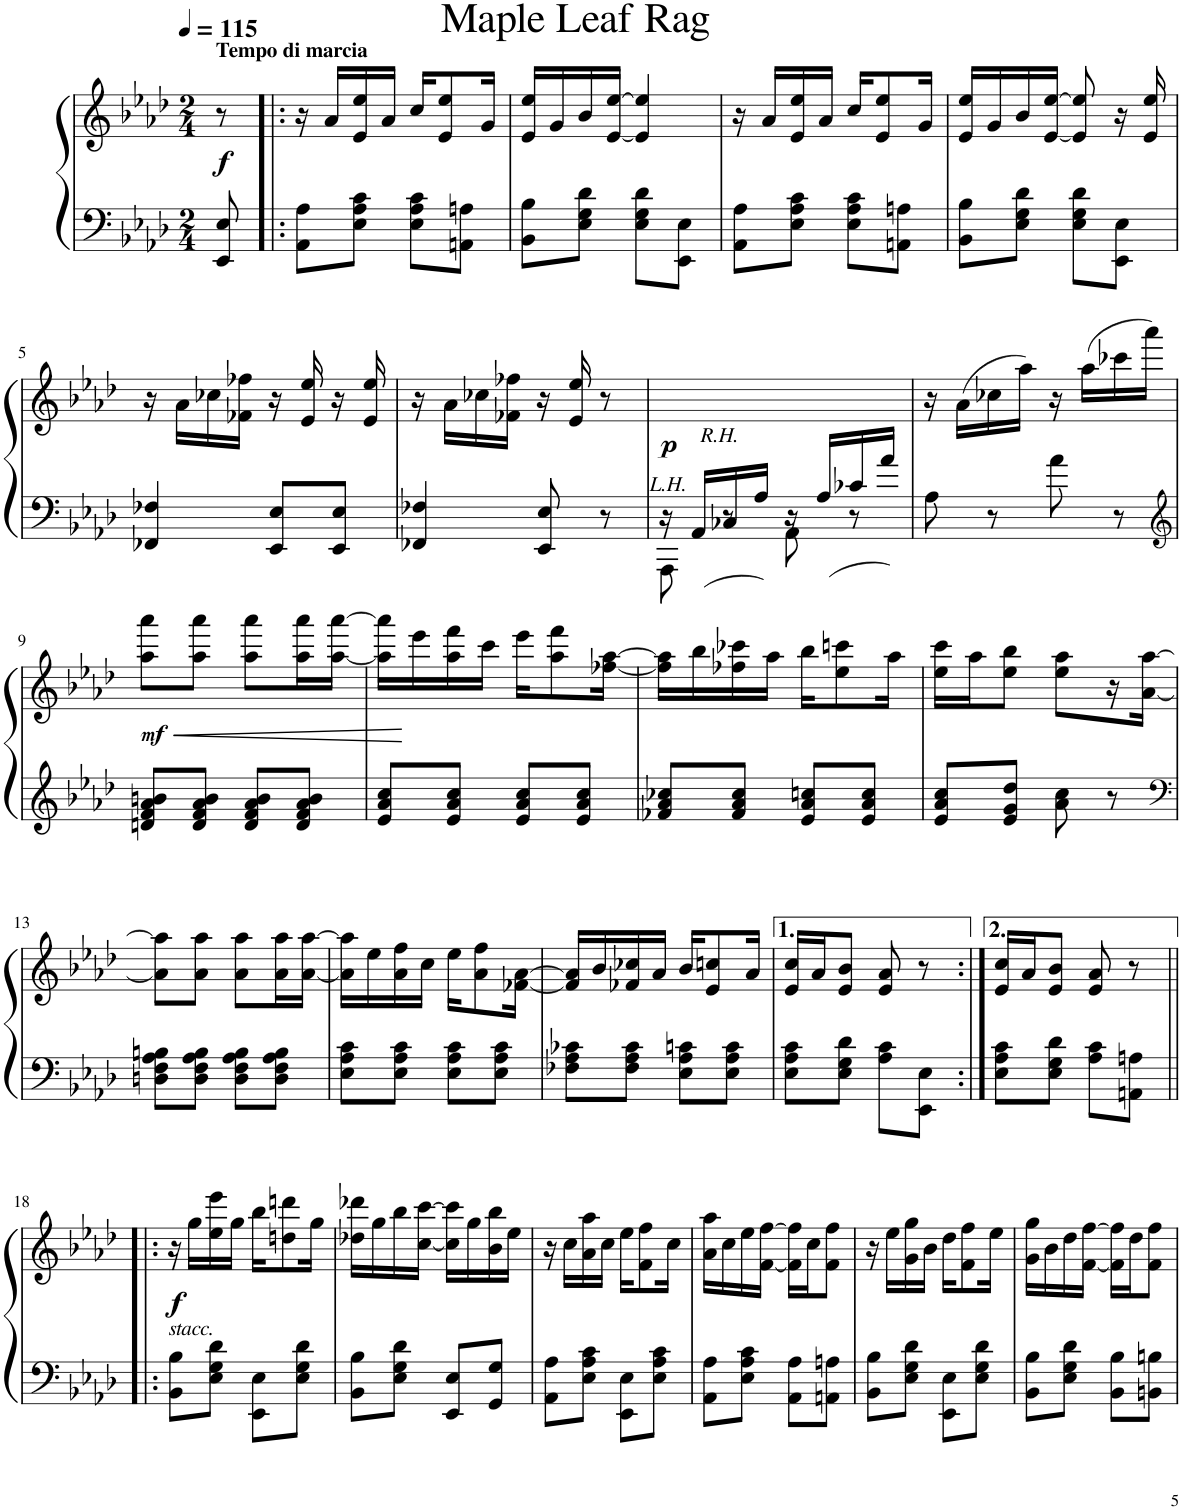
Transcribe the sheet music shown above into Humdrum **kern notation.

**kern	**kern	**dynam
*part1	*part1	*part1
*staff2	*staff1	*staff1/2
*I"Piano	*	*
*I'Pno.	*	*
!!LO:PB:g=z
*clefF4	*clefG2	*
*k[b-e-a-d-]	*k[b-e-a-d-]	*
*M2/4	*M2/4	*
*MM115	*MM115	*
=	=	=
!	!LO:TX:a:t=Maple Leaf Rag	!
!	!LO:TX:a:B:t=Tempo di marcia	!
!	!	!LO:DY:b
8EE-/ 8E-/	8r	f
=1!|:	=1!|:	=1!|:
8AA-\ 8A-\L	16r	.
.	16a-/LL	.
8E-\ 8A-\ 8c\J	16e-/ 16ee-/	.
.	16a-/JJ	.
8E-\ 8A-\ 8c\L	16cc/KL	.
.	8e-/ 8ee-/	.
8AAn\ 8An\J	.	.
.	16g/Jk	.
=2	=2	=2
8BB-\ 8B-\L	16e-/ 16ee-/LL	.
.	16g/	.
8E-\ 8G\ 8d-\J	16b-/	.
.	[16e-/ [16ee-/JJ	.
8E-\ 8G\ 8d-\L	4e-/] 4ee-/]	.
8EE-\ 8E-\J	.	.
=3	=3	=3
8AA-\ 8A-\L	16r	.
.	16a-/LL	.
8E-\ 8A-\ 8c\J	16e-/ 16ee-/	.
.	16a-/JJ	.
8E-\ 8A-\ 8c\L	16cc/KL	.
.	8e-/ 8ee-/	.
8AAn\ 8An\J	.	.
.	16g/Jk	.
=4	=4	=4
8BB-\ 8B-\L	16e-/ 16ee-/LL	.
.	16g/	.
8E-\ 8G\ 8d-\J	16b-/	.
.	[16e-/ [16ee-/JJ	.
8E-\ 8G\ 8d-\L	8e-/] 8ee-/]	.
8EE-\ 8E-\J	16r	.
.	16e-/ 16ee-/	.
!!LO:LB:g=z
=5	=5	=5
4FF-X/ 4F-X/	16r	.
.	16a-\LL	.
.	16cc-X\	.
.	16f-X\ 16ff-X\JJ	.
8EE-/ 8E-/L	16r	.
.	16e-/ 16ee-/	.
8EE-/ 8E-/J	16r	.
.	16e-/ 16ee-/	.
=6	=6	=6
4FF-X/ 4F-X/	16r	.
.	16a-\LL	.
.	16cc-X\	.
.	16f-X\ 16ff-X\JJ	.
8EE-/ 8E-/	16r	.
.	16e-/ 16ee-/	.
8r	8r	.
=7	=7	=7
*^	*	*
!LO:TX:a:i:t=L.H.	!	!	!
!	!	!	!LO:DY:b
16ryy	8AAA-\	16r	p
!	!	!LO:TX:b:i:t=R.H.	!
16AA-/LL	.	8.ryy	.
16C-X/	8r	.	.
16A-/JJ	.	.	.
16ryy	8AA-\	16r	.
16A-/LL	.	8.ryy	.
16c-X/	8r	.	.
16a-/JJ	.	.	.
*v	*v	*	*
=8	=8	=8
8A-\	16r	.
.	(16a-\LL	.
8r	16cc-X\	.
.	16aa-\JJ)	.
8a-\	16r	.
.	(16aa-\LL	.
8r	16ccc-X\	.
.	16aaa-\JJ)	.
!!LO:LB:g=z
=9	=9	=9
*clefG2	*	*
!	!	!LO:HP:b
!	!	!LO:DY:n=1:b
8dn/ 8f/ 8a-/ 8bn/L	8aa-\ 8aaa-\L	< mf
8d/ 8f/ 8a-/ 8b/J	8aa-\ 8aaa-\J	.
8d/ 8f/ 8a-/ 8b/L	8aa-\ 8aaa-\L	.
8d/ 8f/ 8a-/ 8b/J	16aa-\ 16aaa-\L	.
.	[16aa-\ [16aaa-\JJ	.
=10	=10	=10
8e-/ 8a-/ 8cc/L	16aa-\] 16aaa-\]LL	.
.	16eee-\	[
8e-/ 8a-/ 8cc/J	16aa-\ 16fff\	.
.	16ccc\JJ	.
8e-/ 8a-/ 8cc/L	16eee-\KL	.
.	8aa-\ 8fff\	.
8e-/ 8a-/ 8cc/J	.	.
.	[16ff-X\ [16aa-\Jk	.
=11	=11	=11
8f-X/ 8a-/ 8cc-X/L	16ff-\] 16aa-\]LL	.
.	16bb-\	.
8f-/ 8a-/ 8cc-/J	16ff-X\ 16ccc-X\	.
.	16aa-\JJ	.
8e-/ 8a-/ 8ccn/L	16bb-\KL	.
.	8ee-\ 8cccn\	.
8e-/ 8a-/ 8cc/J	.	.
.	16aa-\Jk	.
=12	=12	=12
8e-/ 8a-/ 8cc/L	16ee-\ 16ccc\LL	.
.	16aa-\J	.
8e-/ 8g/ 8dd-/J	8ee-\ 8bb-\J	.
8a-\ 8cc\	8ee-\ 8aa-\L	.
8r	16r	.
.	[16a-\ [16aa-\JJ	.
!!LO:LB:g=z
=13	=13	=13
*clefF4	*	*
8Dn\ 8F\ 8A-\ 8Bn\L	8a-\] 8aa-\]L	.
8D\ 8F\ 8A-\ 8B\J	8a-\ 8aa-\J	.
8D\ 8F\ 8A-\ 8B\L	8a-\ 8aa-\L	.
8D\ 8F\ 8A-\ 8B\J	16a-\ 16aa-\L	.
.	[16a-\ [16aa-\JJ	.
=14	=14	=14
8E-\ 8A-\ 8c\L	16a-\] 16aa-\]LL	.
.	16ee-\	.
8E-\ 8A-\ 8c\J	16a-\ 16ff\	.
.	16cc\JJ	.
8E-\ 8A-\ 8c\L	16ee-\KL	.
.	8a-\ 8ff\	.
8E-\ 8A-\ 8c\J	.	.
.	[16f-X\ [16a-\Jk	.
=15	=15	=15
8F-X\ 8A-\ 8c-X\L	16f-/] 16a-/]LL	.
.	16b-/	.
8F-\ 8A-\ 8c-\J	16f-X/ 16cc-X/	.
.	16a-/JJ	.
8E-\ 8A-\ 8cn\L	16b-/KL	.
.	8e-/ 8ccn/	.
8E-\ 8A-\ 8c\J	.	.
.	16a-/Jk	.
=16	=16	=16
8E-\ 8A-\ 8c\L	16e-/ 16cc/LL	.
.	16a-/J	.
8E-\ 8G\ 8d-\J	8e-/ 8b-/J	.
8A-\ 8c\L	8e-/ 8a-/	.
8EE-\ 8E-\J	8r	.
=17:|!	=17:|!	=17:|!
8E-\ 8A-\ 8c\L	16e-/ 16cc/LL	.
.	16a-/J	.
8E-\ 8G\ 8d-\J	8e-/ 8b-/J	.
8A-\ 8c\L	8e-/ 8a-/	.
8AAn\ 8An\J	8r	.
!!LO:LB:g=z
=18!|:	=18!|:	=18!|:
!	!LO:TX:b:i:t=stacc.	!
!	!	!LO:DY:b
8BB-\ 8B-\L	16r	f
.	16gg\LL	.
8E-\ 8G\ 8d-\J	16ee-\ 16eee-\	.
.	16gg\JJ	.
8EE-\ 8E-\L	16bb-\KL	.
.	8ddn\ 8dddn\	.
8E-\ 8G\ 8d-\J	.	.
.	16gg\Jk	.
=19	=19	=19
8BB-\ 8B-\L	16dd-X\ 16ddd-X\LL	.
.	16gg\	.
8E-\ 8G\ 8d-\J	16bb-\	.
.	[16cc\ [16ccc\JJ	.
8EE-/ 8E-/L	16cc\] 16ccc\]LL	.
.	16gg\	.
8GG/ 8G/J	16b-\ 16bb-\	.
.	16ee-\JJ	.
=20	=20	=20
8AA-\ 8A-\L	16r	.
.	16cc\LL	.
8E-\ 8A-\ 8c\J	16a-\ 16aa-\	.
.	16cc\JJ	.
8EE-\ 8E-\L	16ee-\KL	.
.	8f\ 8ff\	.
8E-\ 8A-\ 8c\J	.	.
.	16cc\Jk	.
=21	=21	=21
8AA-\ 8A-\L	16a-\ 16aa-\LL	.
.	16cc\	.
8E-\ 8A-\ 8c\J	16ee-\	.
.	[16f\ [16ff\JJ	.
8AA-\ 8A-\L	16f\] 16ff\]LL	.
.	16cc\J	.
8AAn\ 8An\J	8f\ 8ff\J	.
=22	=22	=22
8BB-\ 8B-\L	16r	.
.	16ee-\LL	.
8E-\ 8G\ 8d-\J	16g\ 16gg\	.
.	16b-\JJ	.
8EE-\ 8E-\L	16dd-\KL	.
.	8f\ 8ff\	.
8E-\ 8G\ 8d-\J	.	.
.	16ee-\Jk	.
=23	=23	=23
8BB-\ 8B-\L	16g\ 16gg\LL	.
.	16b-\	.
8E-\ 8G\ 8d-\J	16dd-\	.
.	[16f\ [16ff\JJ	.
8BB-\ 8B-\L	16f\] 16ff\]LL	.
.	16dd-\J	.
8BBn\ 8Bn\J	8f\ 8ff\J	.
=	=	=
*-	*-	*-
